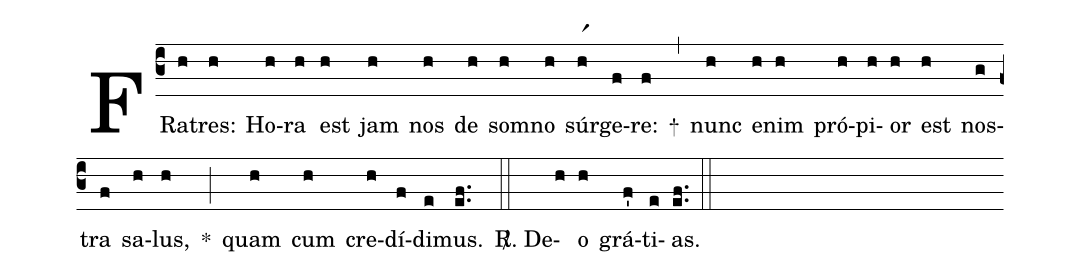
%%
(c3)
FRa(h)tres:(h)
Ho(h)ra(h) est(h) jam(h) nos(h) de(h) som(h)no(h) súr(hr1)ge(f)re:(f) +(,)
nunc(h) e(h)nim(h) pró(h)pi(h)or(h) est(h) nos(g)tra(f) sa(h)lus,(h) *(;)
quam(h) cum(h) cre(h)dí(f)di(e)mus.(ef..) (::)

<sp>R/</sp>. De( h)o(h) grá(f')ti(e)as.(ef..) (::)
